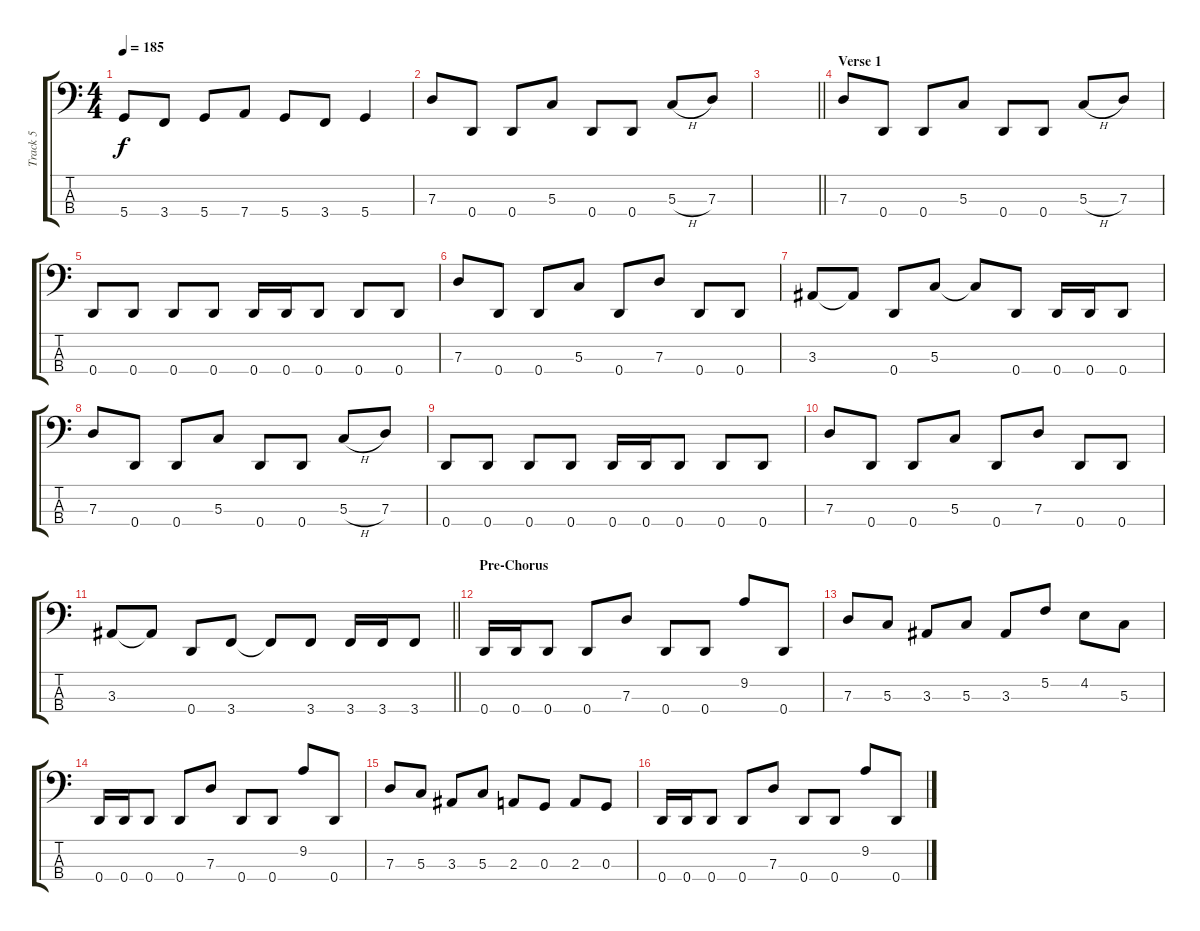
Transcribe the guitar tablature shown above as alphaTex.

\track ("Track 5" "Track 5") {instrument electricbasspick}
\staff {score tabs}
\tuning (F2 C2 G1 D1) {hide}
\ts (4 4)
\tempo 185
\clef f4
\ks c
5.4.8{dy f} 3.4.8 5.4.8 7.4.8 5.4.8 3.4.8 5.4.4 |
7.3.8 0.4.8 0.4.8 5.3.8 0.4.8 0.4.8 5.3{h}.8 7.3.8 |
\barLineRight lightlight
|
\section ("" "Verse 1")
7.3.8 0.4.8 0.4.8 5.3.8 0.4.8 0.4.8 5.3{h}.8 7.3.8 |
0.4.8 0.4.8 0.4.8 0.4.8 0.4.16 0.4.16 0.4.8 0.4.8 0.4.8 |
7.3.8 0.4.8 0.4.8 5.3.8 0.4.8 7.3.8 0.4.8 0.4.8 |
3.3.8 3.3{t}.8 0.4.8 5.3.8 5.3{t}.8 0.4.8 0.4.16 0.4.16 0.4.8 |
7.3.8 0.4.8 0.4.8 5.3.8 0.4.8 0.4.8 5.3{h}.8 7.3.8 |
0.4.8 0.4.8 0.4.8 0.4.8 0.4.16 0.4.16 0.4.8 0.4.8 0.4.8 |
7.3.8 0.4.8 0.4.8 5.3.8 0.4.8 7.3.8 0.4.8 0.4.8 |
\barLineRight lightlight
3.3.8 3.3{t}.8 0.4.8 3.4.8 3.4{t}.8 3.4.8 3.4.16 3.4.16 3.4.8 |
\section ("" "Pre-Chorus")
0.4.16 0.4.16 0.4.8 0.4.8 7.3.8 0.4.8 0.4.8 9.2.8 0.4.8 |
7.3.8 5.3.8 3.3.8 5.3.8 3.3.8 5.2.8 4.2.8 5.3.8 |
0.4.16 0.4.16 0.4.8 0.4.8 7.3.8 0.4.8 0.4.8 9.2.8 0.4.8 |
7.3.8 5.3.8 3.3.8 5.3.8 2.3.8 0.3.8 2.3.8 0.3.8 |
0.4.16 0.4.16 0.4.8 0.4.8 7.3.8 0.4.8 0.4.8 9.2.8 0.4.8
